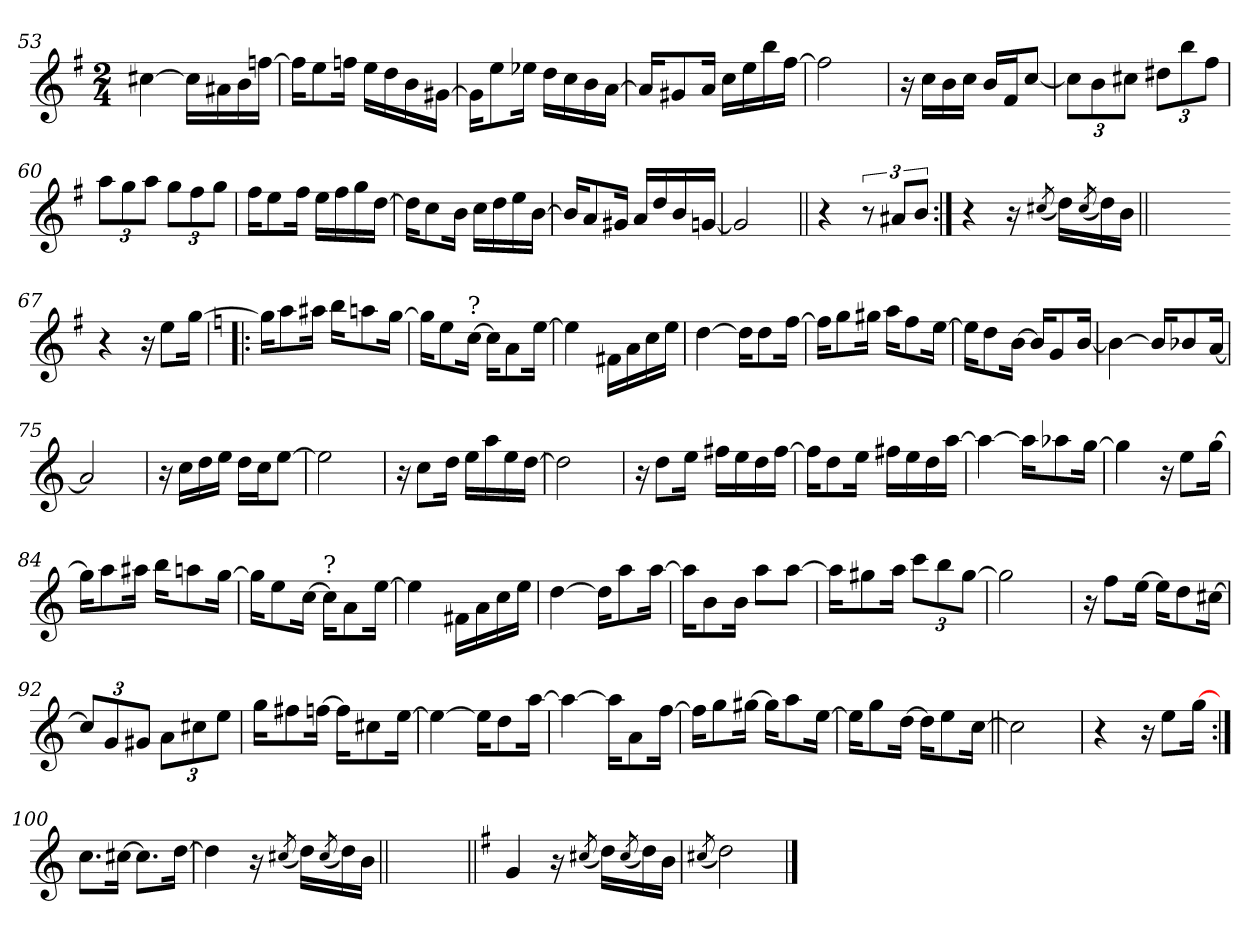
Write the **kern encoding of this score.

**kern
*part1
*staff1
*clefG2
*k[f#]
*G:
*M2/4
=53
[4cc#X\
16cc#\LL]
16a#X\
16b\
[16ffn\JJ
=54
16ff\KL]
8ee\
16ffn\Jk
16ee\LL
16dd\
16b\
[16g#X\JJ
=55
16g#\KL]
8ee\
16ee-X\Jk
16dd\LL
16cc\
16b\
[16a\JJ
!!LO:LB:g=z
=56
16a/KL]
8g#X/
16a/Jk
16cc\LL
16ee\
16bb\
[16ff#\JJ
=57
2ff#\]
=58
16r
16cc\LL
16b\
16cc\JJ
16b/LL
16f#/J
[8cc/J
=59
12cc\L]
12b\
12cc#X\J
12dd#X\L
12bb\
12ff#\J
=60
12aa\L
12gg\
12aa\J
12gg\L
12ff#\
12gg\J
=61
16ff#\KL
8ee\
16ff#\Jk
16ee\LL
16ff#\
16gg\
[16dd\JJ
!!LO:LB:g=z
=62
16dd\KL]
8cc\
16b\Jk
16cc\LL
16dd\
16ee\
[16b\JJ
=63
16b/KL]
8a/
16g#X/Jk
16a/LL
16dd/
16b/
[16gn/JJ
=64
2g/]
=65||
4r
12r
12a#X/L
12b/J
=66:|!
4r
16r
(<8qcc#X/
16dd\LL)
(<8qcc#/
16dd\)
16b\JJ
=66X1||
*stria0
2ryy
!!LO:LB:g=z
=67-
*stria5
4r
16r
8ee\L
[16gg\Jk
=68!|:
*k[]
*C:
16gg\KL]
8aa\
16aa#X\Jk
16bb\KL
8aan\
[16gg\Jk
=69
16gg\KL]
8ee\
!LO:TX:a:t=?
[16cc\Jk
16cc\KL]
8a\
[16ee\Jk
=70
4ee\]
16f#X\LL
16a\
16cc\
16ee\JJ
=71
[4dd\
16dd\KL]
8dd\
[16ff\Jk
!!LO:LB:g=z
=72
16ff\KL]
8gg\
16gg#X\Jk
16aa\KL
8ff\
[16ee\Jk
=73
16ee\KL]
8dd\
[16b\Jk
16b/KL]
8g/
[16b/Jk
=74
4b\_
16b/KL]
8b-X/
[16a/Jk
=75
2a/]
=76
16r
16cc\LL
16dd\
16ee\JJ
16dd\LL
16cc\J
[8ee\J
=77
2ee\]
!!LO:LB:g=z
=78
16r
8cc\L
16dd\Jk
16ee\LL
16aa\
16ee\
[16dd\JJ
=79
2dd\]
=80
16r
8dd\L
16ee\Jk
16ff#X\LL
16ee\
16dd\
[16ff#\JJ
=81
16ff#\KL]
8dd\
16ee\Jk
16ff#X\LL
16ee\
16dd\
[16aa\JJ
=82
4aa\_
16aa\KL]
8aa-X\
[16gg\Jk
!!LO:LB:g=z
=83
4gg\]
16r
8ee\L
[16gg\Jk
=84
16gg\KL]
8aa\
16aa#X\Jk
16bb\KL
8aan\
[16gg\Jk
=85
16gg\KL]
8ee\
[16cc\Jk
!LO:TX:a:t=?
16cc\KL]
8a\
[16ee\Jk
=86
4ee\]
16f#X\LL
16a\
16cc\
16ee\JJ
=87
[4dd\
16dd\KL]
8aa\
[16aa\Jk
=88
16aa\KL]
8b\
16b\Jk
8aa\L
[8aa\J
!!LO:LB:g=z
=89
16aa\KL]
8gg#X\
16aa\Jk
12ccc\L
12bb\
[12gg#\J
=90
2gg#\]
=91
16r
8ff\L
[16ee\Jk
16ee\KL]
8dd\
[16cc#X\Jk
=92
12cc#/L]
12g/
12g#X/J
12a\L
12cc#X\
12ee\J
=93
16gg\KL
8ff#X\
[16ffn\Jk
16ff\KL]
8cc#X\
[16ee\Jk
!!LO:LB:g=z
=94
4ee\_
16ee\KL]
8dd\
[16aa\Jk
=95
4aa\_
16aa\KL]
8a\
[16ff\Jk
=96
16ff\KL]
8gg\
[16gg#X\Jk
16gg#\KL]
8aa\
[16ee\Jk
=97
16ee\KL]
8gg\
[16dd\Jk
16dd\KL]
8ee\
[16cc\Jk
=98||
2cc\]
=99
4r
16r
8ee\L
[16gg\Jk
!!LO:LB:g=z
=100:|!
8.cc\L
[16cc#X\Jk
8.cc#\L]
[16dd\Jk
=101
4dd\]
16r
(<8qcc#X/
16dd\LL)
(<8qcc#/
16dd\)
16b\JJ
=101X2||
*stria0
2ryy
=102||
*stria5
*k[f#]
*G:
4g/
16r
(<8qcc#X/
16dd\LL)
(<8qcc#/
16dd\)
16b\JJ
=103
(<8qcc#X/
2dd\)
==
*-
